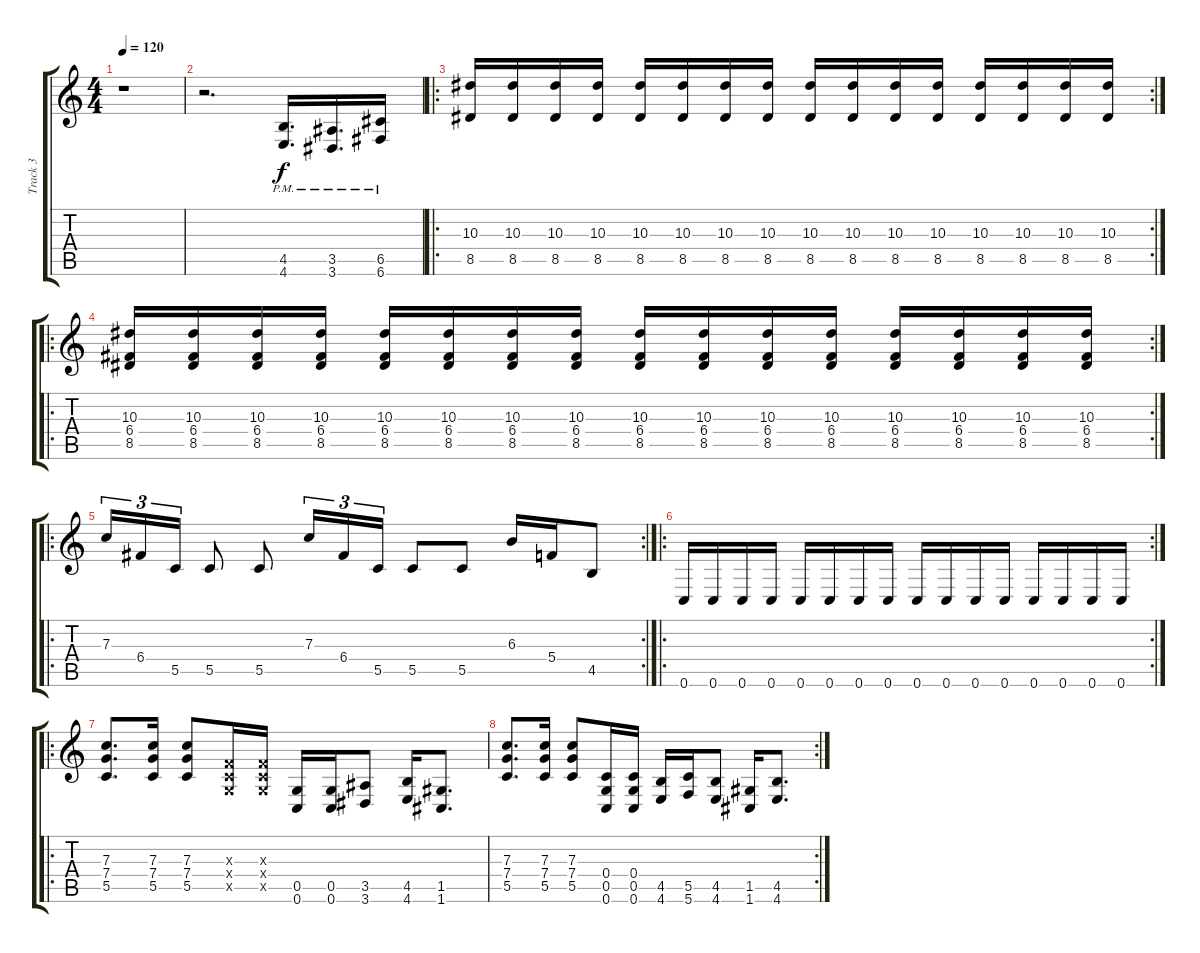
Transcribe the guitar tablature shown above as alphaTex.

\track ("Track 3" "Track 3") {instrument distortionguitar}
\staff {score tabs}
\tuning (D4 A3 F3 C3 G2 C2) {hide}
\ts (4 4)
\tempo 120
\clef g2
\ks c
r.1{dy f instrument distortionguitar} |
r.2{d} (4.5{pm} 4.6{pm}).16{d} (3.5{pm} 3.6{pm}).16{d} (6.5{pm} 6.6{pm}).16 |
\ro
\rc 2
(10.3 8.5).16 (10.3 8.5).16 (10.3 8.5).16 (10.3 8.5).16 (10.3 8.5).16 (10.3 8.5).16 (10.3 8.5).16 (10.3 8.5).16 (10.3 8.5).16 (10.3 8.5).16 (10.3 8.5).16 (10.3 8.5).16 (10.3 8.5).16 (10.3 8.5).16 (10.3 8.5).16 (10.3 8.5).16 |
\ro
\rc 2
(10.3 6.4 8.5).16 (10.3 6.4 8.5).16 (10.3 6.4 8.5).16 (10.3 6.4 8.5).16 (10.3 6.4 8.5).16 (10.3 6.4 8.5).16 (10.3 6.4 8.5).16 (10.3 6.4 8.5).16 (10.3 6.4 8.5).16 (10.3 6.4 8.5).16 (10.3 6.4 8.5).16 (10.3 6.4 8.5).16 (10.3 6.4 8.5).16 (10.3 6.4 8.5).16 (10.3 6.4 8.5).16 (10.3 6.4 8.5).16 |
\ro
\rc 2
7.3.16{tu (3 2)} 6.4.16{tu (3 2)} 5.5.16{tu (3 2)} 5.5.8 5.5.8 7.3.16{tu (3 2)} 6.4.16{tu (3 2)} 5.5.16{tu (3 2)} 5.5.8 5.5.8 6.3.16 5.4.16 4.5.8 |
\ro
\rc 2
0.6.16 0.6.16 0.6.16 0.6.16 0.6.16 0.6.16 0.6.16 0.6.16 0.6.16 0.6.16 0.6.16 0.6.16 0.6.16 0.6.16 0.6.16 0.6.16 |
\ro
(7.3 7.4 5.5).8{d} (7.3 7.4 5.5).16 (7.3 7.4 5.5).8 (0.3{x} 0.4{x} 0.5{x}).16 (0.3{x} 0.4{x} 0.5{x}).16 (0.5 0.6).16 (0.5 0.6).16 (3.5 3.6).8 (4.5 4.6).16 (1.5 1.6).8{d} |
\rc 2
(7.3 7.4 5.5).8{d} (7.3 7.4 5.5).16 (7.3 7.4 5.5).8 (0.4 0.5 0.6).16 (0.4 0.5 0.6).16 (4.5 4.6).16 (5.5 5.6).16 (4.5 4.6).8 (1.5 1.6).16 (4.5 4.6).8{d}
